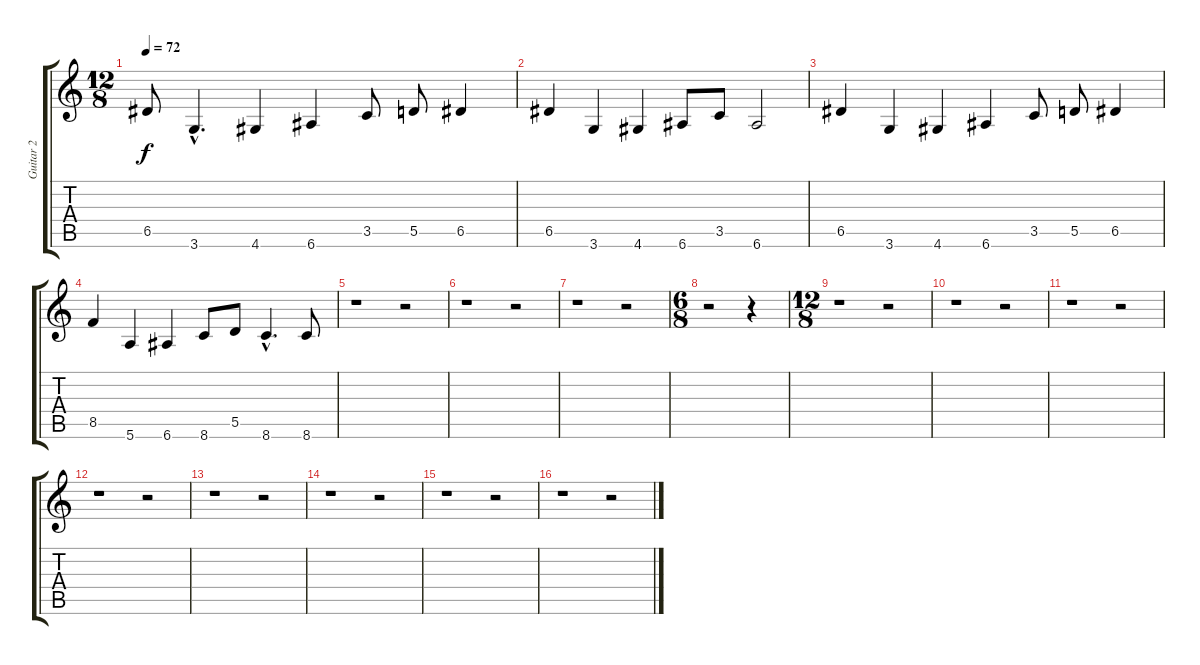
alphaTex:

\track ("Guitar 2" "Guitar 2") {instrument distortionguitar}
\staff {score tabs}
\tuning (E4 B3 G3 D3 A2 E2) {hide}
\ts (12 8)
\tempo 72
\clef g2
\ks c
6.5.8{dy f} 3.6{hac}.4{d} 4.6.4 6.6.4 3.5.8 5.5.8 6.5.4 |
6.5.4 3.6.4 4.6.4 6.6.8 3.5.8 6.6.2 |
6.5.4 3.6.4 4.6.4 6.6.4 3.5.8 5.5.8 6.5.4 |
8.5.4 5.6.4 6.6.4 8.6.8 5.5.8 8.6{hac}.4{d} 8.6.8 |
r.1 r.2 |
r.1 r.2 |
r.1 r.2 |
\ts (6 8)
r.2 r.4 |
\ts (12 8)
r.1 r.2 |
r.1 r.2 |
r.1 r.2 |
r.1 r.2 |
r.1 r.2 |
r.1 r.2 |
r.1 r.2 |
r.1 r.2
